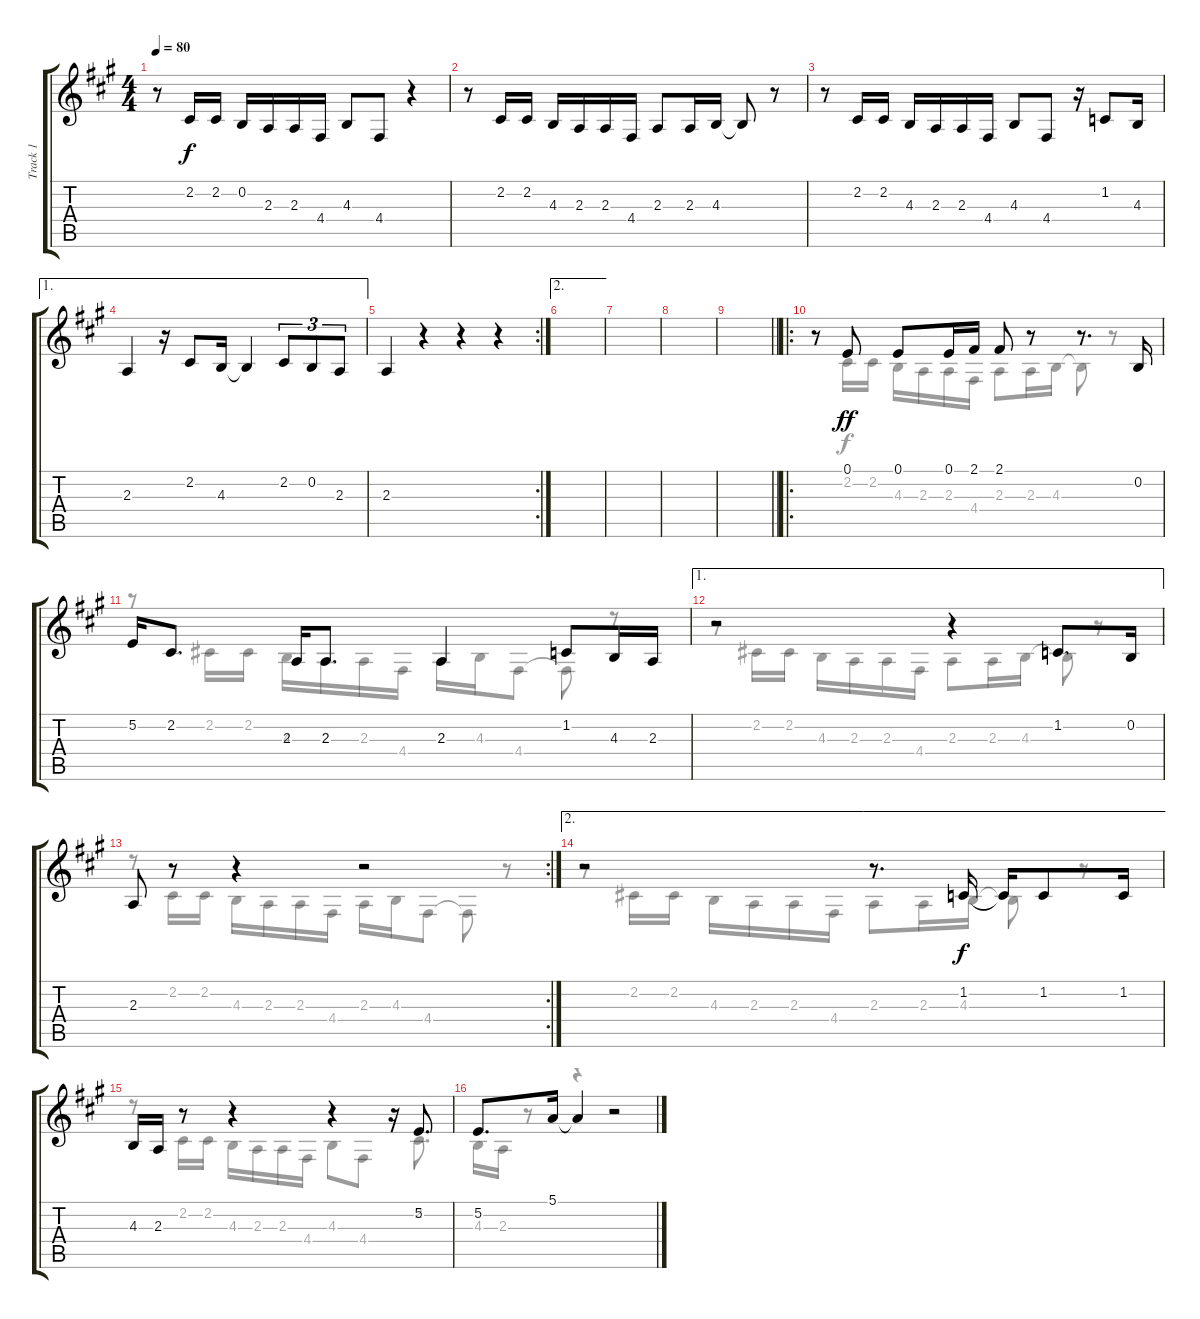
\track ("Track 1" "Track 1") {instrument tenorsax}
\staff {score tabs}
\tuning (E4 B3 G3 D3 A2 E2) {hide}
\voice
\ts (4 4)
\tempo 80
\clef g2
\ks a
r.8{dy f} 2.2.16 2.2.16 0.2.16 2.3.16 2.3.16 4.4.16 4.3.8 4.4.8 r.4 |
r.8 2.2.16 2.2.16 4.3.16 2.3.16 2.3.16 4.4.16 2.3.8 2.3.16 4.3.16 4.3{t}.8 r.8 |
r.8 2.2.16 2.2.16 4.3.16 2.3.16 2.3.16 4.4.16 4.3.8 4.4.8 r.16 1.2.8 4.3.16 |
\ae 1
2.3.4 r.16 2.2.8 4.3.16 4.3{t}.4 2.2.8{tu (3 2)} 0.2.8{tu (3 2)} 2.3.8{tu (3 2)} |
\rc 2
2.3.4 r.4 r.4 r.4 |
\ae 2
|
|
|
\barLineRight lightlight
|
\ro
r.8 0.1.8{dy ff} 0.1.8 0.1.16 2.1.16 2.1.8 r.8 r.8{d} 0.2.16 |
5.2.16 2.2.8{d} 2.3.16 2.3.8{d} 2.3.4 1.2.8 4.3.16 2.3.16 |
\ae 1
r.2 r.4 1.2.8{d} 0.2.16 |
\rc 2
2.3.8 r.8 r.4 r.2 |
\ae 2
r.2 r.8{d} 1.2.16{dy f} 1.2{t}.16 1.2.8 1.2.16 |
4.3.16 2.3.16 r.8 r.4 r.4 r.16 5.2.8{d} |
5.2.8{d} 5.1.16 5.1{t}.4 r.2
\voice
\clef g2
\ottava regular
\simile none
\ks a
|
|
|
|
|
|
|
|
\barLineRight lightlight
|
r.8 2.2.16 2.2.16 4.3.16 2.3.16 2.3.16 4.4.16 2.3.8 2.3.16 4.3.16 4.3{t}.8 r.8 |
r.8 2.2.16 2.2.16 4.3.16 2.3.16 2.3.16 4.4.16 2.3.16 4.3.16 4.4.8 4.4{t}.8 r.8 |
r.8 2.2.16 2.2.16 4.3.16 2.3.16 2.3.16 4.4.16 2.3.8 2.3.16 4.3.16 4.3{t}.8 r.8 |
r.8 2.2.16 2.2.16 4.3.16 2.3.16 2.3.16 4.4.16 2.3.16 4.3.16 4.4.8 4.4{t}.8 r.8 |
r.8 2.2.16 2.2.16 4.3.16 2.3.16 2.3.16 4.4.16 2.3.8 2.3.16 4.3.16 4.3{t}.8 r.8 |
r.8 2.2.16 2.2.16 4.3.16 2.3.16 2.3.16 4.4.16 4.3.8 4.4.8 r.16 2.2.8{d} |
4.3.16 2.3.16 r.8 r.4 r.2
